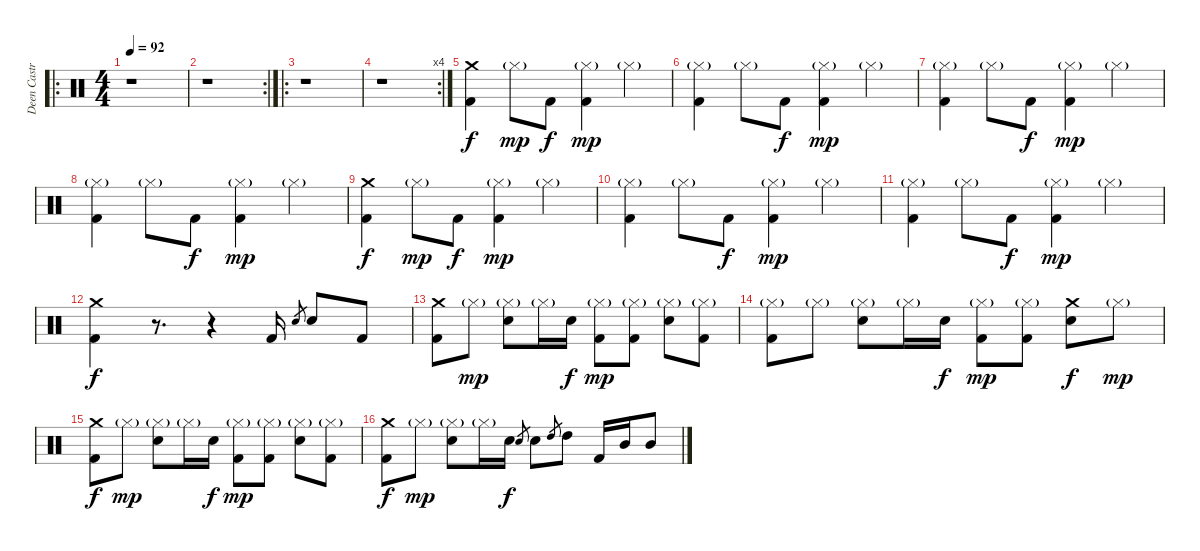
\track ("Deen Castronovo" "Deen Castr") {instrument percussion}
\staff {score}
\articulation defaults
\ro
\ts (4 4)
\tempo 92
\clef neutral
\ks c
r.1{dy f} |
\rc 2
r.1 |
\ro
r.1 |
\rc 4
r.1 |
("Crash medium (hit)" "Kick (hit) 2").4 "Hi-Hat (closed)"{g}.8{dy mp} "Kick (hit) 2".8{dy f} ("Hi-Hat (closed)"{g} "Kick (hit) 2").4{dy mp} "Hi-Hat (closed)"{g}.4 |
("Hi-Hat (closed)"{g} "Kick (hit) 2").4 "Hi-Hat (closed)"{g}.8 "Kick (hit) 2".8{dy f} ("Hi-Hat (closed)"{g} "Kick (hit) 2").4{dy mp} "Hi-Hat (closed)"{g}.4 |
("Hi-Hat (closed)"{g} "Kick (hit) 2").4 "Hi-Hat (closed)"{g}.8 "Kick (hit) 2".8{dy f} ("Hi-Hat (closed)"{g} "Kick (hit) 2").4{dy mp} "Hi-Hat (closed)"{g}.4 |
("Hi-Hat (closed)"{g} "Kick (hit) 2").4 "Hi-Hat (closed)"{g}.8 "Kick (hit) 2".8{dy f} ("Hi-Hat (closed)"{g} "Kick (hit) 2").4{dy mp} "Hi-Hat (closed)"{g}.4 |
("Crash medium (hit)" "Kick (hit) 2").4{dy f} "Hi-Hat (closed)"{g}.8{dy mp} "Kick (hit) 2".8{dy f} ("Hi-Hat (closed)"{g} "Kick (hit) 2").4{dy mp} "Hi-Hat (closed)"{g}.4 |
("Hi-Hat (closed)"{g} "Kick (hit) 2").4 "Hi-Hat (closed)"{g}.8 "Kick (hit) 2".8{dy f} ("Hi-Hat (closed)"{g} "Kick (hit) 2").4{dy mp} "Hi-Hat (closed)"{g}.4 |
("Hi-Hat (closed)"{g} "Kick (hit) 2").4 "Hi-Hat (closed)"{g}.8 "Kick (hit) 2".8{dy f} ("Hi-Hat (closed)"{g} "Kick (hit) 2").4{dy mp} "Hi-Hat (closed)"{g}.4 |
("Crash medium (hit)" "Kick (hit) 2").4{dy f} r.8{d} r.4 "Kick (hit) 2".16 "Electric Snare (hit)".8{gr} "Electric Snare (hit)".8 "Kick (hit) 2".8 |
("Crash medium (hit)" "Kick (hit) 2").8 "Hi-Hat (closed)"{g}.8{dy mp} ("Hi-Hat (closed)"{g} "Electric Snare (hit)").8 "Hi-Hat (closed)"{g}.16 "Electric Snare (hit)".16{dy f} ("Hi-Hat (closed)"{g} "Kick (hit) 2").8{dy mp} ("Hi-Hat (closed)"{g} "Kick (hit) 2").8 ("Hi-Hat (closed)"{g} "Electric Snare (hit)").8 ("Hi-Hat (closed)"{g} "Kick (hit) 2").8 |
("Hi-Hat (closed)"{g} "Kick (hit) 2").8 "Hi-Hat (closed)"{g}.8 ("Hi-Hat (closed)"{g} "Electric Snare (hit)").8 "Hi-Hat (closed)"{g}.16 "Electric Snare (hit)".16{dy f} ("Hi-Hat (closed)"{g} "Kick (hit) 2").8{dy mp} ("Hi-Hat (closed)"{g} "Kick (hit) 2").8 ("Crash medium (hit)" "Electric Snare (hit)").8{dy f} "Hi-Hat (closed)"{g}.8{dy mp} |
("Crash medium (hit)" "Kick (hit) 2").8{dy f} "Hi-Hat (closed)"{g}.8{dy mp} ("Hi-Hat (closed)"{g} "Electric Snare (hit)").8 "Hi-Hat (closed)"{g}.16 "Electric Snare (hit)".16{dy f} ("Hi-Hat (closed)"{g} "Kick (hit) 2").8{dy mp} ("Hi-Hat (closed)"{g} "Kick (hit) 2").8 ("Hi-Hat (closed)"{g} "Electric Snare (hit)").8 ("Hi-Hat (closed)"{g} "Kick (hit) 2").8 |
("Crash medium (hit)" "Kick (hit) 2").8{dy f} "Hi-Hat (closed)"{g}.8{dy mp} ("Hi-Hat (closed)"{g} "Electric Snare (hit)").8 "Hi-Hat (closed)"{g}.16 "Electric Snare (hit)".16{dy f} "Electric Snare (hit)".8{gr} "Electric Snare (hit)".8 "High Tom (hit)".8{gr} "High Tom (hit)".8 "Kick (hit) 2".16 "Mid Tom (hit)".16 "Mid Tom (hit)".8
